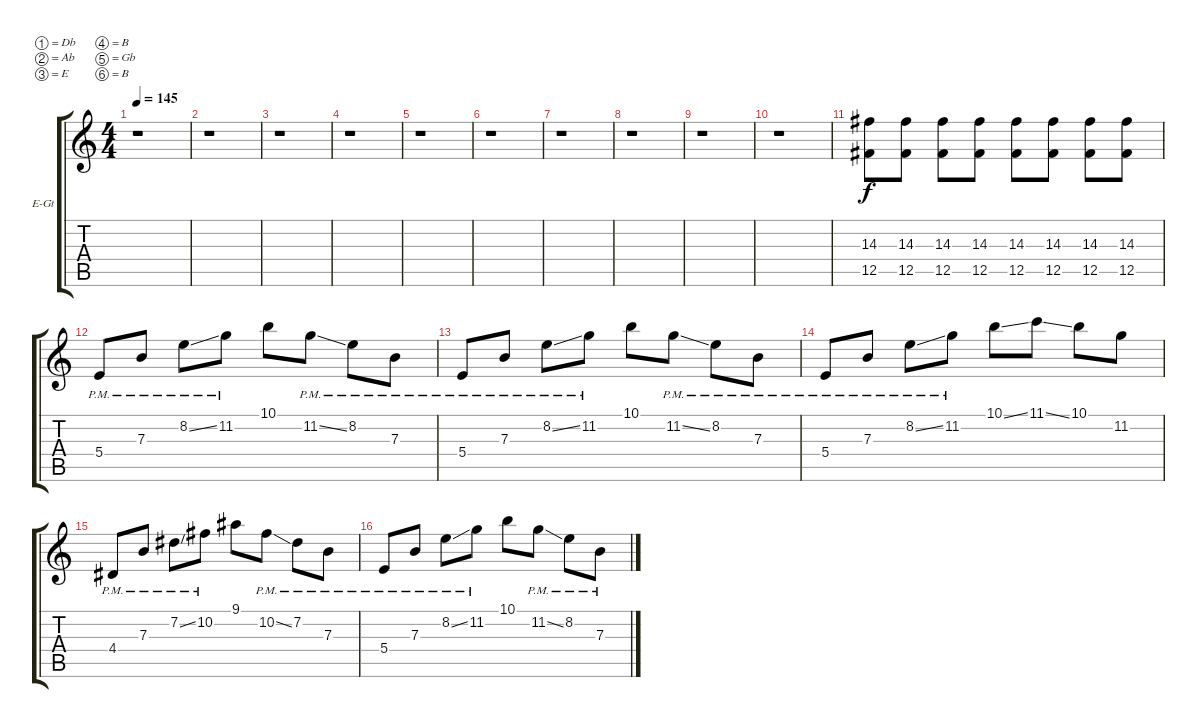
\defaultSystemsLayout 4
\bracketExtendMode groupsimilarinstruments
\firstSystemTrackNameOrientation horizontal
\otherSystemsTrackNameOrientation horizontal
\track ("Guitar l" "E-Gt") {instrument overdrivenguitar}
\staff {score tabs}
\tuning (Db4 Ab3 E3 B2 Gb2 B1)
\ts (4 4)
\tempo 145
\clef g2
\scale
1.06936
\ks c
r.1{dy f instrument overdrivenguitar} |
\scale
0.930643 r.1 |
\scale
1.03909 r.1 |
\scale
0.960908 r.1 |
\scale
1.03909 r.1 |
\scale
0.960908 r.1 |
\scale
1.03909 r.1 |
\scale
0.960908 r.1 |
\scale
1.03909 r.1 |
\scale
0.960908 r.1 |
\scale
1.03909 (12.5 14.3).8 (12.5 14.3).8 (12.5 14.3).8 (12.5 14.3).8 (12.5 14.3).8 (12.5 14.3).8 (12.5 14.3).8 (12.5 14.3).8 |
\scale
0.960908 5.4{pm}.8 7.3{pm}.8 8.2{ss pm}.8 11.2{pm}.8 10.1.8 11.2{ss pm}.8 8.2{pm}.8 7.3{pm}.8 |
\scale
1.03909 5.4{pm}.8 7.3{pm}.8 8.2{ss pm}.8 11.2{pm}.8 10.1.8 11.2{ss pm}.8 8.2{pm}.8 7.3{pm}.8 |
\scale
0.960908 5.4{pm}.8 7.3{pm}.8 8.2{ss pm}.8 11.2{pm}.8 10.1{ss}.8 11.1{ss}.8 10.1.8 11.2.8 |
\scale
1.03909 4.4{pm}.8 7.3{pm}.8 7.2{ss pm}.8 10.2{pm}.8 9.1.8 10.2{ss pm}.8 7.2{pm}.8 7.3{pm}.8 |
\scale
0.960908 5.4{pm}.8 7.3{pm}.8 8.2{ss pm}.8 11.2{pm}.8 10.1.8 11.2{ss pm}.8 8.2{pm}.8 7.3{pm}.8
